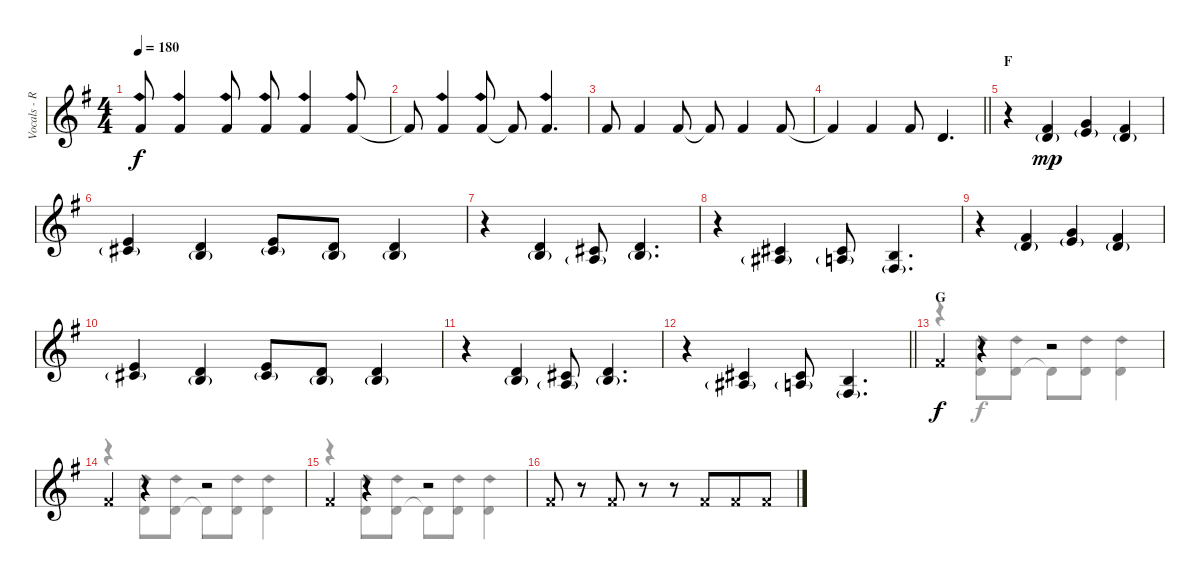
\track ("Vocals - Ruki" "Vocals - R") {instrument lead6voice}
\staff {score}
\tuning (B3 Gb3 D3 A2 E2 B1) {hide}
\voice
\ts (4 4)
\tempo 180
\clef g2
\ks g
7.1{sh 12}.8{dy f} 7.1{sh 12}.4 7.1{sh 12}.8 7.1{sh 12}.8 7.1{sh 12}.4 7.1{sh 12}.8 |
7.1{t}.8 7.1{sh 12}.4 7.1{sh 12}.8 7.1{t}.8 7.1{sh 12}.4{d} |
7.1.8 7.1.4 7.1.8 7.1{t}.8 7.1.4 7.1.8 |
\barLineRight lightlight
7.1{t}.4 7.1.4 7.1.8 3.1.4{d} |
\section ("" "F")
r.4 (7.1 8.2{g}).4{dy mp} (8.1 10.2{g}).4 (7.1 8.2{g}).4 |
(5.1 7.2{g}).4 (3.1 5.2{g}).4 (5.1 7.2{g}).8 (3.1 5.2{g}).8 (3.1 5.2{g}).4 |
r.4 (3.1 5.2{g}).4 (2.1 3.2{g}).8 (3.1 5.2{g}).4{d} |
r.4 (2.1 4.2{g}).4 (2.1 3.2{g}).8 (0.1 0.2{g}).4{d} |
r.4 (7.1 8.2{g}).4 (8.1 10.2{g}).4 (7.1 8.2{g}).4 |
(5.1 7.2{g}).4 (3.1 5.2{g}).4 (5.1 7.2{g}).8 (3.1 5.2{g}).8 (3.1 5.2{g}).4 |
r.4 (3.1 5.2{g}).4 (2.1 3.2{g}).8 (3.1 5.2{g}).4{d} |
\barLineRight lightlight
r.4 (2.1 4.2{g}).4 (2.1 3.2{g}).8 (0.1 0.2{g}).4{d} |
\section ("" "G")
7.1{x}.4{dy f beam Up} r.4 r.2{beam Up} |
7.1{x}.4{beam Up} r.4 r.2{beam Up} |
7.1{x}.4{beam Up} r.4 r.2{beam Up} |
7.1{x}.8{beam Up} r.8 7.1{x}.8{beam Up} r.8 r.8 7.1{x}.8{beam Up beam merge} 7.1{x}.8{beam Up} 7.1{x}.8{beam Up}
\voice
\clef g2
\ottava regular
\simile none
\ks g
|
|
|
\barLineRight lightlight
|
|
|
|
|
|
|
|
\barLineRight lightlight
|
r.4 8.2{sh 12}.8 8.2{sh 12}.8 8.2{t}.8 8.2{sh 12}.8 8.2{sh 12}.4 |
r.4 8.2{sh 12}.8 8.2{sh 12}.8 8.2{t}.8 8.2{sh 12}.8 8.2{sh 12}.4 |
r.4 8.2{sh 12}.8 8.2{sh 12}.8 8.2{t}.8 8.2{sh 12}.8 8.2{sh 12}.4 |
